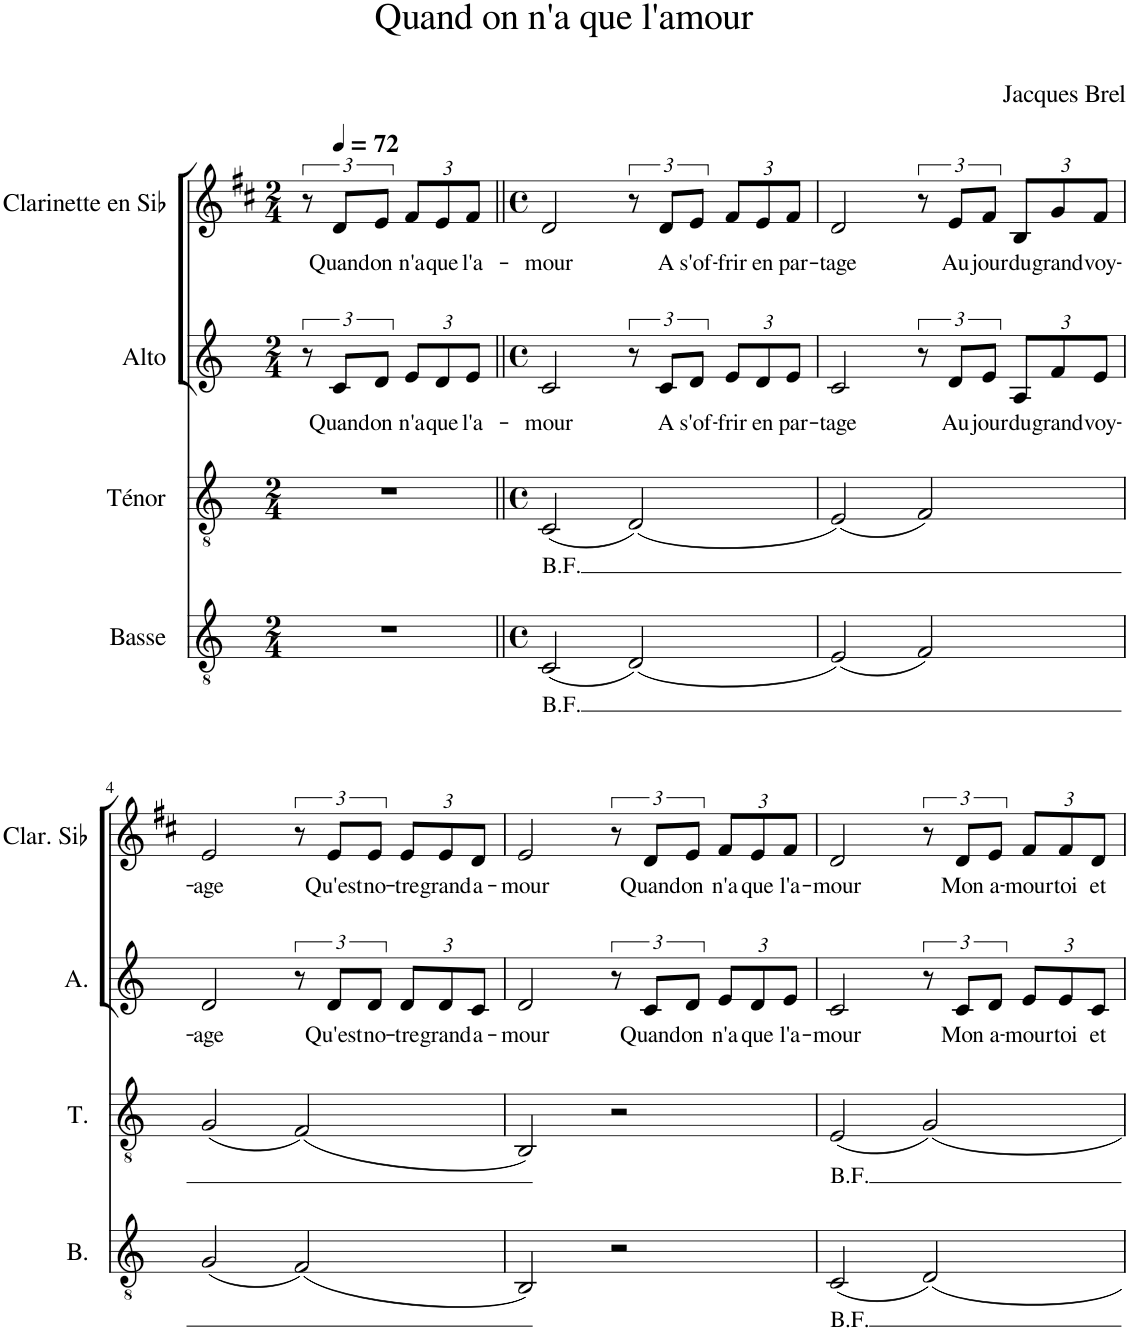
**kern	**text	**kern	**text	**kern	**text	**kern	**text
*part4	*part4	*part3	*part3	*part2	*part2	*part1	*part1
*staff4	*staff4	*staff3	*staff3	*staff2	*staff2	*staff1	*staff1
*I"Basse	*	*I"Ténor	*	*I"Alto	*	*I"Clarinette en Sib	*
*I'B.	*	*I'T.	*	*I'A.	*	*I'Clar. Sib	*
*clefGv2	*	*clefGv2	*	*clefG2	*	*clefG2	*
*	*	*	*	*	*	*Trd1c2	*
*k[]	*	*k[]	*	*k[]	*	*k[f#c#]	*
*M2/4	*	*M2/4	*	*M2/4	*	*M2/4	*
=1	=1	=1	=1	=1	=1	=1	=1
2r	.	2r	.	12r	.	12r	.
*	*	*	*	*	*	*MM72	*
!	!	!	!	!	!LO:LY:b	!	!LO:LY:b
.	.	.	.	12c/L	Quand	12d/L	Quand
!	!	!	!	!	!LO:LY:b	!	!LO:LY:b
.	.	.	.	12d/J	on	12e/J	on
*	*	*	*	*Xbrackettup	*	*	*
!	!	!	!	!	!LO:LY:b	!	!
*	*	*	*	*	*	*Xbrackettup	*
!	!	!	!	!	!	!	!LO:LY:b
.	.	.	.	12e/L	n'a	12f#/L	n'a
!	!	!	!	!	!LO:LY:b	!	!LO:LY:b
.	.	.	.	12d/	que	12e/	que
!	!	!	!	!	!LO:LY:b	!	!LO:LY:b
.	.	.	.	12e/J	l'a-	12f#/J	l'a-
=2||	=2||	=2||	=2||	=2||	=2||	=2||	=2||
*M4/4	*	*M4/4	*	*M4/4	*	*M4/4	*
*met(c)	*	*met(c)	*	*met(c)	*	*met(c)	*
!	!LO:LY:b	!	!LO:LY:b	!	!LO:LY:b	!	!LO:LY:b
(2C/	B.F.	(2C/	B.F.	2c/	-mour	2d/	-mour
*	*	*	*	*brackettup	*	*brackettup	*
(2D/)	.	(2D/)	.	12r	.	12r	.
!	!	!	!	!	!LO:LY:b	!	!LO:LY:b
.	.	.	.	12c/L	A	12d/L	A
!	!	!	!	!	!LO:LY:b	!	!LO:LY:b
.	.	.	.	12d/J	s'of-	12e/J	s'of-
*	*	*	*	*Xbrackettup	*	*	*
!	!	!	!	!	!LO:LY:b	!	!
*	*	*	*	*	*	*Xbrackettup	*
!	!	!	!	!	!	!	!LO:LY:b
.	.	.	.	12e/L	-frir	12f#/L	-frir
!	!	!	!	!	!LO:LY:b	!	!LO:LY:b
.	.	.	.	12d/	en	12e/	en
!	!	!	!	!	!LO:LY:b	!	!LO:LY:b
.	.	.	.	12e/J	par-	12f#/J	par-
=3	=3	=3	=3	=3	=3	=3	=3
!	!	!	!	!	!LO:LY:b	!	!LO:LY:b
(2E/)	.	(2E/)	.	2c/	-tage	2d/	-tage
*	*	*	*	*brackettup	*	*brackettup	*
2F/)	.	2F/)	.	12r	.	12r	.
!	!	!	!	!	!LO:LY:b	!	!LO:LY:b
.	.	.	.	12d/L	Au	12e/L	Au
!	!	!	!	!	!LO:LY:b	!	!LO:LY:b
.	.	.	.	12e/J	jour	12f#/J	jour
*	*	*	*	*Xbrackettup	*	*	*
!	!	!	!	!	!LO:LY:b	!	!
*	*	*	*	*	*	*Xbrackettup	*
!	!	!	!	!	!	!	!LO:LY:b
.	.	.	.	12A/L	du	12B/L	du
!	!	!	!	!	!LO:LY:b	!	!LO:LY:b
.	.	.	.	12f/	grand	12g/	grand
!	!	!	!	!	!LO:LY:b	!	!LO:LY:b
.	.	.	.	12e/J	voy-	12f#/J	voy-
!!LO:LB:g=z
=4	=4	=4	=4	=4	=4	=4	=4
!	!	!	!	!	!LO:LY:b	!	!LO:LY:b
(2G/	.	(2G/	.	2d/	-age	2e/	-age
*	*	*	*	*brackettup	*	*brackettup	*
(2F/)	.	(2F/)	.	12r	.	12r	.
!	!	!	!	!	!LO:LY:b	!	!LO:LY:b
.	.	.	.	12d/L	Qu'est	12e/L	Qu'est
!	!	!	!	!	!LO:LY:b	!	!LO:LY:b
.	.	.	.	12d/J	no-	12e/J	no-
*	*	*	*	*Xbrackettup	*	*	*
!	!	!	!	!	!LO:LY:b	!	!
*	*	*	*	*	*	*Xbrackettup	*
!	!	!	!	!	!	!	!LO:LY:b
.	.	.	.	12d/L	-tre	12e/L	-tre
!	!	!	!	!	!LO:LY:b	!	!LO:LY:b
.	.	.	.	12d/	grand	12e/	grand
!	!	!	!	!	!LO:LY:b	!	!LO:LY:b
.	.	.	.	12c/J	a-	12d/J	a-
=5	=5	=5	=5	=5	=5	=5	=5
!	!	!	!	!	!LO:LY:b	!	!LO:LY:b
2BB/)	.	2BB/)	.	2d/	-mour	2e/	-mour
*	*	*	*	*brackettup	*	*brackettup	*
2r	.	2r	.	12r	.	12r	.
!	!	!	!	!	!LO:LY:b	!	!LO:LY:b
.	.	.	.	12c/L	Quand	12d/L	Quand
!	!	!	!	!	!LO:LY:b	!	!LO:LY:b
.	.	.	.	12d/J	on	12e/J	on
*	*	*	*	*Xbrackettup	*	*	*
!	!	!	!	!	!LO:LY:b	!	!
*	*	*	*	*	*	*Xbrackettup	*
!	!	!	!	!	!	!	!LO:LY:b
.	.	.	.	12e/L	n'a	12f#/L	n'a
!	!	!	!	!	!LO:LY:b	!	!LO:LY:b
.	.	.	.	12d/	que	12e/	que
!	!	!	!	!	!LO:LY:b	!	!LO:LY:b
.	.	.	.	12e/J	l'a-	12f#/J	l'a-
=6	=6	=6	=6	=6	=6	=6	=6
!	!LO:LY:b	!	!LO:LY:b	!	!LO:LY:b	!	!LO:LY:b
(2C/	B.F.	(2E/	B.F.	2c/	-mour	2d/	-mour
*	*	*	*	*brackettup	*	*brackettup	*
2D/)	.	2G/)	.	12r	.	12r	.
!	!	!	!	!	!LO:LY:b	!	!LO:LY:b
.	.	.	.	12c/L	Mon	12d/L	Mon
!	!	!	!	!	!LO:LY:b	!	!LO:LY:b
.	.	.	.	12d/J	a-	12e/J	a-
*	*	*	*	*Xbrackettup	*	*	*
!	!	!	!	!	!LO:LY:b	!	!
*	*	*	*	*	*	*Xbrackettup	*
!	!	!	!	!	!	!	!LO:LY:b
.	.	.	.	12e/L	-mour	12f#/L	-mour
!	!	!	!	!	!LO:LY:b	!	!LO:LY:b
.	.	.	.	12e/	toi	12f#/	toi
!	!	!	!	!	!LO:LY:b	!	!LO:LY:b
.	.	.	.	12c/J	et	12d/J	et
=	=	=	=	=	=	=	=
*-	*-	*-	*-	*-	*-	*-	*-
